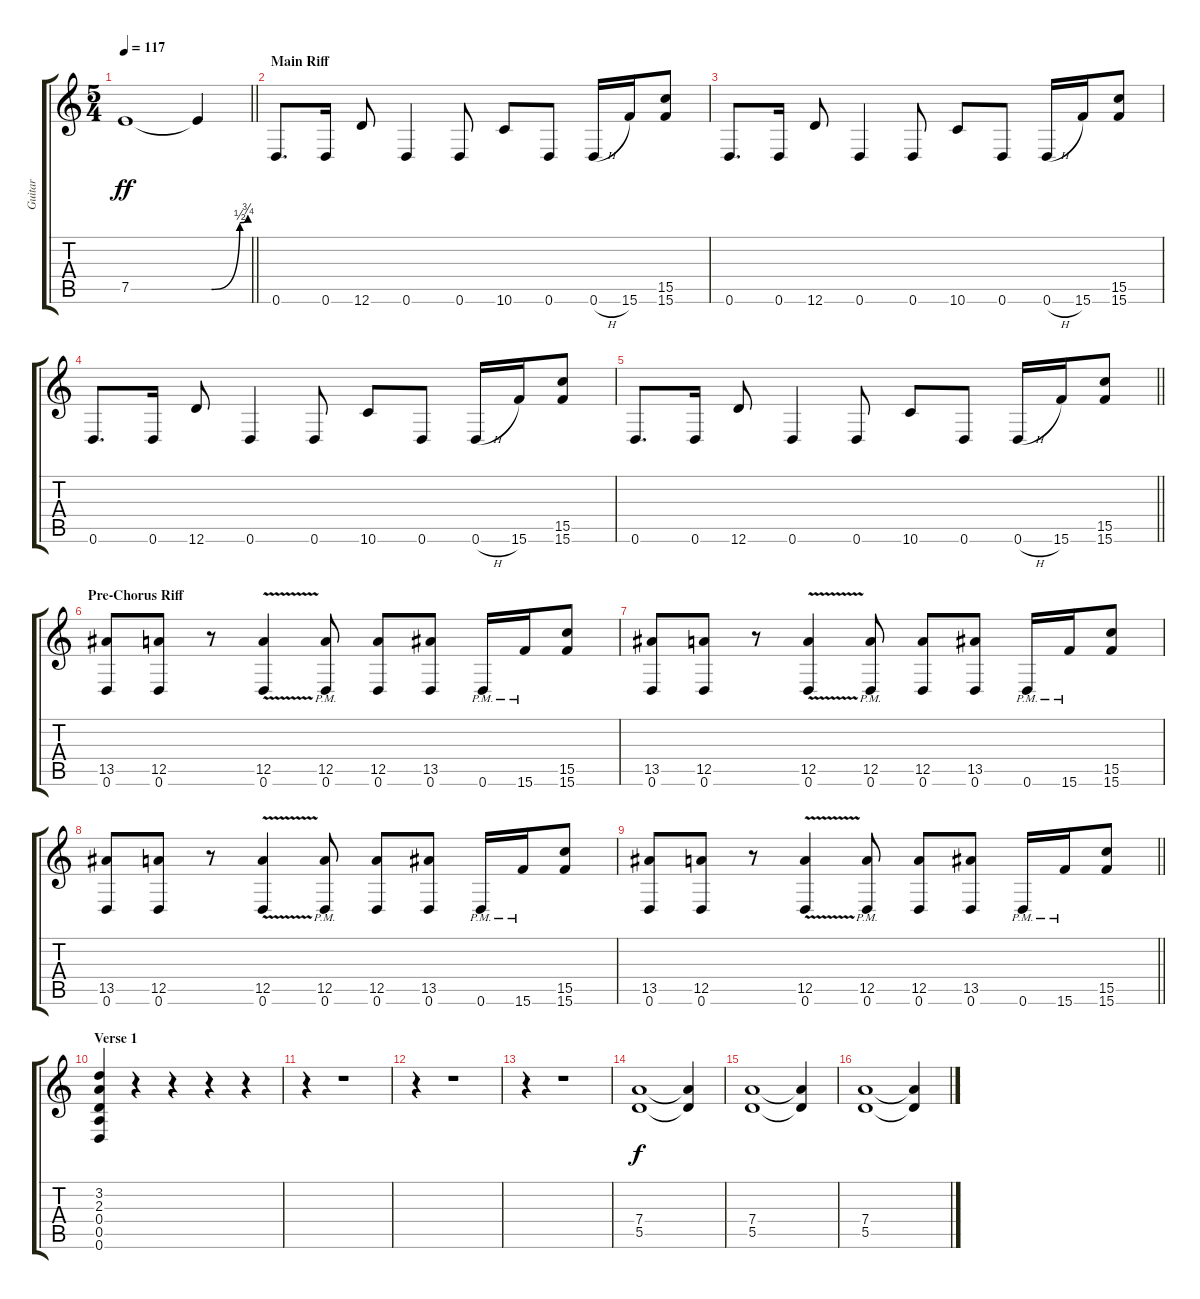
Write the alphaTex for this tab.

\track ("Guitar" "Guitar") {instrument distortionguitar}
\staff {score tabs}
\tuning (E4 B3 G3 D3 A2 D2) {hide}
\ts (5 4)
\tempo 117
\clef g2
\barLineRight lightlight
\ks c
7.5{t}.1{dy ff} 7.5{be (custom 0 0 15 0 50 2 60 3) t}.4 |
\section ("" "Main Riff")
0.6.8{d} 0.6.16 12.6.8 0.6.4 0.6.8 10.6.8 0.6.8 0.6{h}.16 15.6.16 (15.5 15.6).8 |
0.6.8{d} 0.6.16 12.6.8 0.6.4 0.6.8 10.6.8 0.6.8 0.6{h}.16 15.6.16 (15.5 15.6).8 |
0.6.8{d} 0.6.16 12.6.8 0.6.4 0.6.8 10.6.8 0.6.8 0.6{h}.16 15.6.16 (15.5 15.6).8 |
\barLineRight lightlight
0.6.8{d} 0.6.16 12.6.8 0.6.4 0.6.8 10.6.8 0.6.8 0.6{h}.16 15.6.16 (15.5 15.6).8 |
\section ("" "Pre-Chorus Riff")
(13.5 0.6).8 (12.5 0.6).8 r.8 (12.5{v} 0.6).4 (12.5{pm} 0.6{pm}).8 (12.5 0.6).8 (13.5 0.6).8 0.6{pm}.16 15.6{pm}.16 (15.5 15.6).8 |
(13.5 0.6).8 (12.5 0.6).8 r.8 (12.5{v} 0.6).4 (12.5{pm} 0.6{pm}).8 (12.5 0.6).8 (13.5 0.6).8 0.6{pm}.16 15.6{pm}.16 (15.5 15.6).8 |
(13.5 0.6).8 (12.5 0.6).8 r.8 (12.5{v} 0.6).4 (12.5{pm} 0.6{pm}).8 (12.5 0.6).8 (13.5 0.6).8 0.6{pm}.16 15.6{pm}.16 (15.5 15.6).8 |
\barLineRight lightlight
(13.5 0.6).8 (12.5 0.6).8 r.8 (12.5{v} 0.6).4 (12.5{pm} 0.6{pm}).8 (12.5 0.6).8 (13.5 0.6).8 0.6{pm}.16 15.6{pm}.16 (15.5 15.6).8 |
\section ("" "Verse 1")
(3.2 2.3 0.4 0.5 0.6).4 r.4 r.4 r.4 r.4 |
r.4 r.1 |
r.4 r.1 |
r.4 r.1{volume 0} |
(7.4 5.5).1{dy f volume 7} (7.4{t} 5.5{t}).4 |
(7.4 5.5).1{volume 10} (7.4{t} 5.5{t}).4 |
(7.4 5.5).1{volume 13} (7.4{t} 5.5{t}).4
